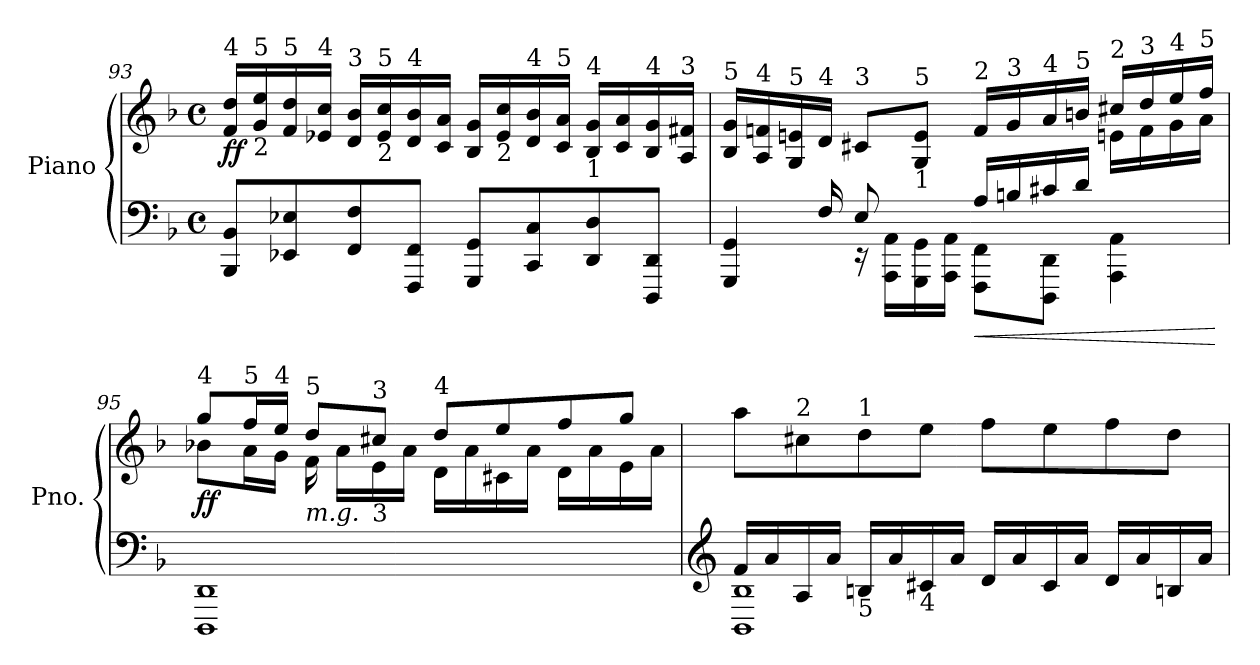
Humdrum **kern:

**kern	**kern	**dynam
*part1	*part1	*part1
*staff2	*staff1	*staff1/2
*I"Piano	*	*
*I'Pno.	*	*
!!LO:LB:g=z
*clefF4	*clefG2	*
*k[b-]	*k[b-]	*
*M4/4	*M4/4	*
*met(c)	*met(c)	*
=93	=93	=93
!	!LO:TX:a:t=4	!
!	!	!LO:DY:b
8BBB-/ 8BB-/L	16f/ 16dd/LL	ff
!	!LO:TX:a:t=5	!
!	!LO:TX:b:t=2	!
.	16g/ 16ee/	.
!	!LO:TX:a:t=5	!
8EE-X/ 8E-X/	16f/ 16dd/	.
!	!LO:TX:a:t=4	!
.	16e-X/ 16cc/JJ	.
!	!LO:TX:a:t=3	!
8FF/ 8F/	16d/ 16b-/LL	.
!	!LO:TX:a:t=5	!
!	!LO:TX:b:t=2	!
.	16e-/ 16cc/	.
!	!LO:TX:a:t=4	!
8FFF/ 8FF/J	16d/ 16b-/	.
.	16c/ 16a/JJ	.
8GGG/ 8GG/L	16B-/ 16g/LL	.
!	!LO:TX:b:t=2	!
.	16e-/ 16cc/	.
!	!LO:TX:a:t=4	!
8CC/ 8C/	16d/ 16b-/	.
!	!LO:TX:a:t=5	!
.	16c/ 16a/JJ	.
!	!LO:TX:a:t=4	!
!	!LO:TX:b:t=1	!
8DD/ 8D/	16B-/ 16g/LL	.
.	16c/ 16a/	.
!	!LO:TX:a:t=4	!
8DDD/ 8DD/J	16B-/ 16g/	.
!	!LO:TX:a:t=3	!
.	16A/ 16f#X/JJ	.
=94	=94	=94
*^	*^	*
!	!	!LO:TX:a:t=5	!	!
8.ryy	4GGG/ 4GG/	16B-/ 16g/LL	2.ryy	.
!	!	!LO:TX:a:t=4	!	!
.	.	16A/ 16fn/	.	.
!	!	!LO:TX:a:t=5	!	!
.	.	16G/ 16en/	.	.
!	!	!LO:TX:a:t=4	!	!
16F/	.	16d/JJ	.	.
!	!	!LO:TX:a:t=3	!	!
8E/	16r	8c#X/L	.	.
.	16AAA\ 16AA\LL	.	.	.
!	!	!LO:TX:a:t=5	!	!
!	!	!LO:TX:b:t=1	!	!
8ryy	16GGG\ 16GG\	8G/ 8e/J	.	.
.	16AAA\ 16AA\JJ	.	.	.
!	!	!LO:TX:a:t=2	!	!
!	!	!	!	!LO:HP:b=2
16A/LL	8FFF\ 8FF\L	16f/LL	.	<
!	!	!LO:TX:a:t=3	!	!
16Bn/	.	16g/	.	.
!	!	!LO:TX:a:t=4	!	!
16c#X/	8DDD\ 8DD\J	16a/	.	.
!	!	!LO:TX:a:t=5	!	!
16d/JJ	.	16bn/JJ	.	.
!	!	!LO:TX:a:t=2	!	!
4ryy	4AAA\ 4AA\	16cc#X/LL	16en\LL	.
!	!	!LO:TX:a:t=3	!	!
.	.	16dd/	16f\	.
!	!	!LO:TX:a:t=4	!	!
.	.	16ee/	16g\	.
!	!	!LO:TX:a:t=5	!	!
.	.	16ff/JJ	16a\JJ	.
*v	*v	*	*	*
*	*v	*v	*
.	.	[
!!LO:PB:g=z
=95	=95	=95
*	*^	*
!	!LO:TX:a:t=4	!	!
!	!	!	!LO:DY:b
1DDD 1DD	8gg/L	8b-X\L	ff
!	!LO:TX:a:t=5	!	!
.	16ff/L	16a\L	.
!	!LO:TX:a:t=4	!	!
.	16ee/JJ	16g\JJ	.
!	!LO:TX:a:t=5	!	!
!	!LO:TX:b:i:t=m.g.	!	!
.	8dd/L	16f\	.
.	.	16a\LL	.
!	!LO:TX:b:t=3	!	!
!	!LO:TX:a:t=3	!	!
.	8cc#X/J	16e\	.
.	.	16a\JJ	.
!	!LO:TX:a:t=4	!	!
.	8dd/L	16d\LL	.
.	.	16a\	.
.	8ee/	16c#X\	.
.	.	16a\JJ	.
.	8ff/	16d\LL	.
.	.	16a\	.
.	8gg/J	16e\	.
.	.	16a\JJ	.
*	*v	*v	*
=96	=96	=96
*clefG2	*	*
*^	*	*
16f/LL	1BB- 1B-	8aa\L	.
16a/	.	.	.
!	!	!LO:TX:a:t=2	!
16A/	.	8cc#X\	.
16a/JJ	.	.	.
!	!	!LO:TX:a:t=1	!
!LO:TX:b:t=5	!	!	!
16Bn/LL	.	8dd\	.
16a/	.	.	.
!LO:TX:b:t=4	!	!	!
16c#X/	.	8ee\J	.
16a/JJ	.	.	.
16d/LL	.	8ff\L	.
16a/	.	.	.
16c#/	.	8ee\	.
16a/JJ	.	.	.
16d/LL	.	8ff\	.
16a/	.	.	.
16Bn/	.	8dd\J	.
16a/JJ	.	.	.
*v	*v	*	*
=	=	=
*-	*-	*-
